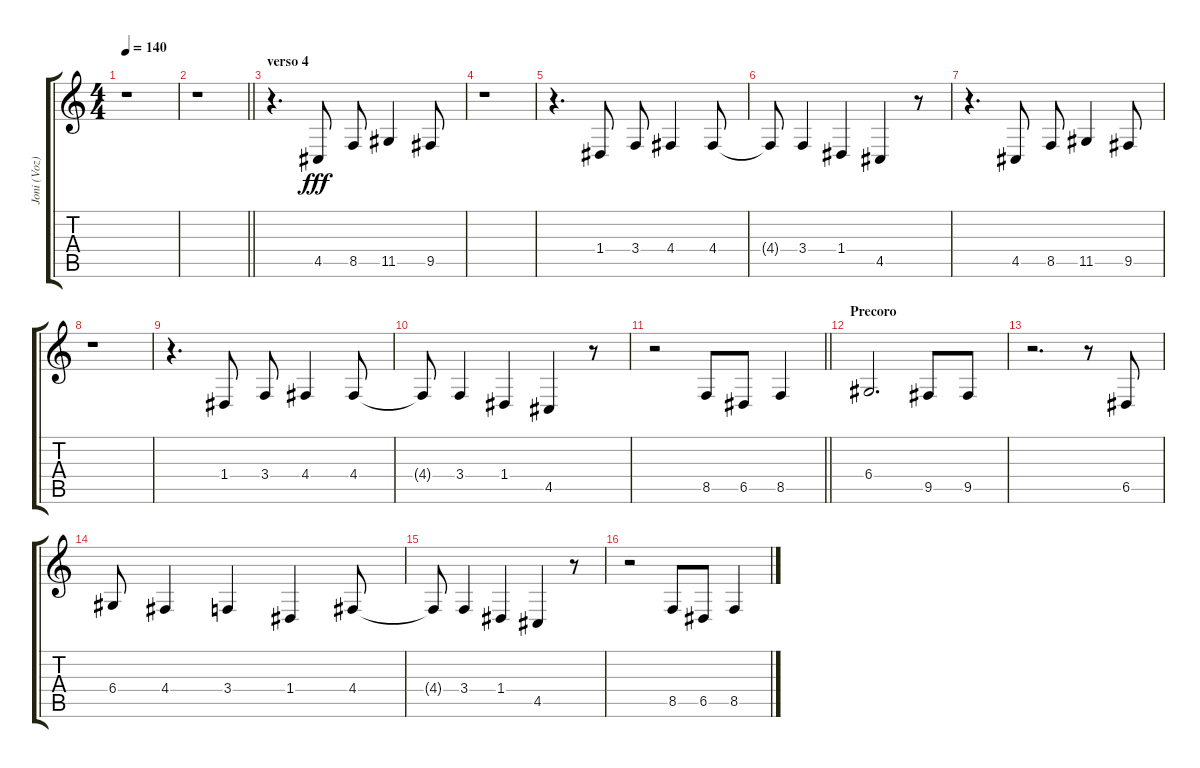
\track ("Joni (Voz)" "Joni (Voz)") {instrument clarinet}
\staff {score tabs}
\tuning (E4 B3 G3 D3 A2 E2) {hide}
\ts (4 4)
\tempo 140
\clef g2
\ks aminor
r.1{dy fff} |
\barLineRight lightlight
r.1 |
\section ("" "verso 4")
r.4{d} 4.5.8 8.5.8 11.5.4 9.5.8 |
r.1 |
r.4{d} 1.4.8 3.4.8 4.4.4 4.4.8 |
4.4{t}.8 3.4.4 1.4.4 4.5.4 r.8 |
r.4{d} 4.5.8 8.5.8 11.5.4 9.5.8 |
r.1 |
r.4{d} 1.4.8 3.4.8 4.4.4 4.4.8 |
4.4{t}.8 3.4.4 1.4.4 4.5.4 r.8 |
\barLineRight lightlight
r.2 8.5.8 6.5.8 8.5.4 |
\section ("" "Precoro")
6.4.2{d} 9.5.8 9.5.8 |
r.2{d} r.8 6.5.8 |
6.4.8 4.4.4 3.4.4 1.4.4 4.4.8 |
4.4{t}.8 3.4.4 1.4.4 4.5.4 r.8 |
r.2 8.5.8 6.5.8 8.5.4
